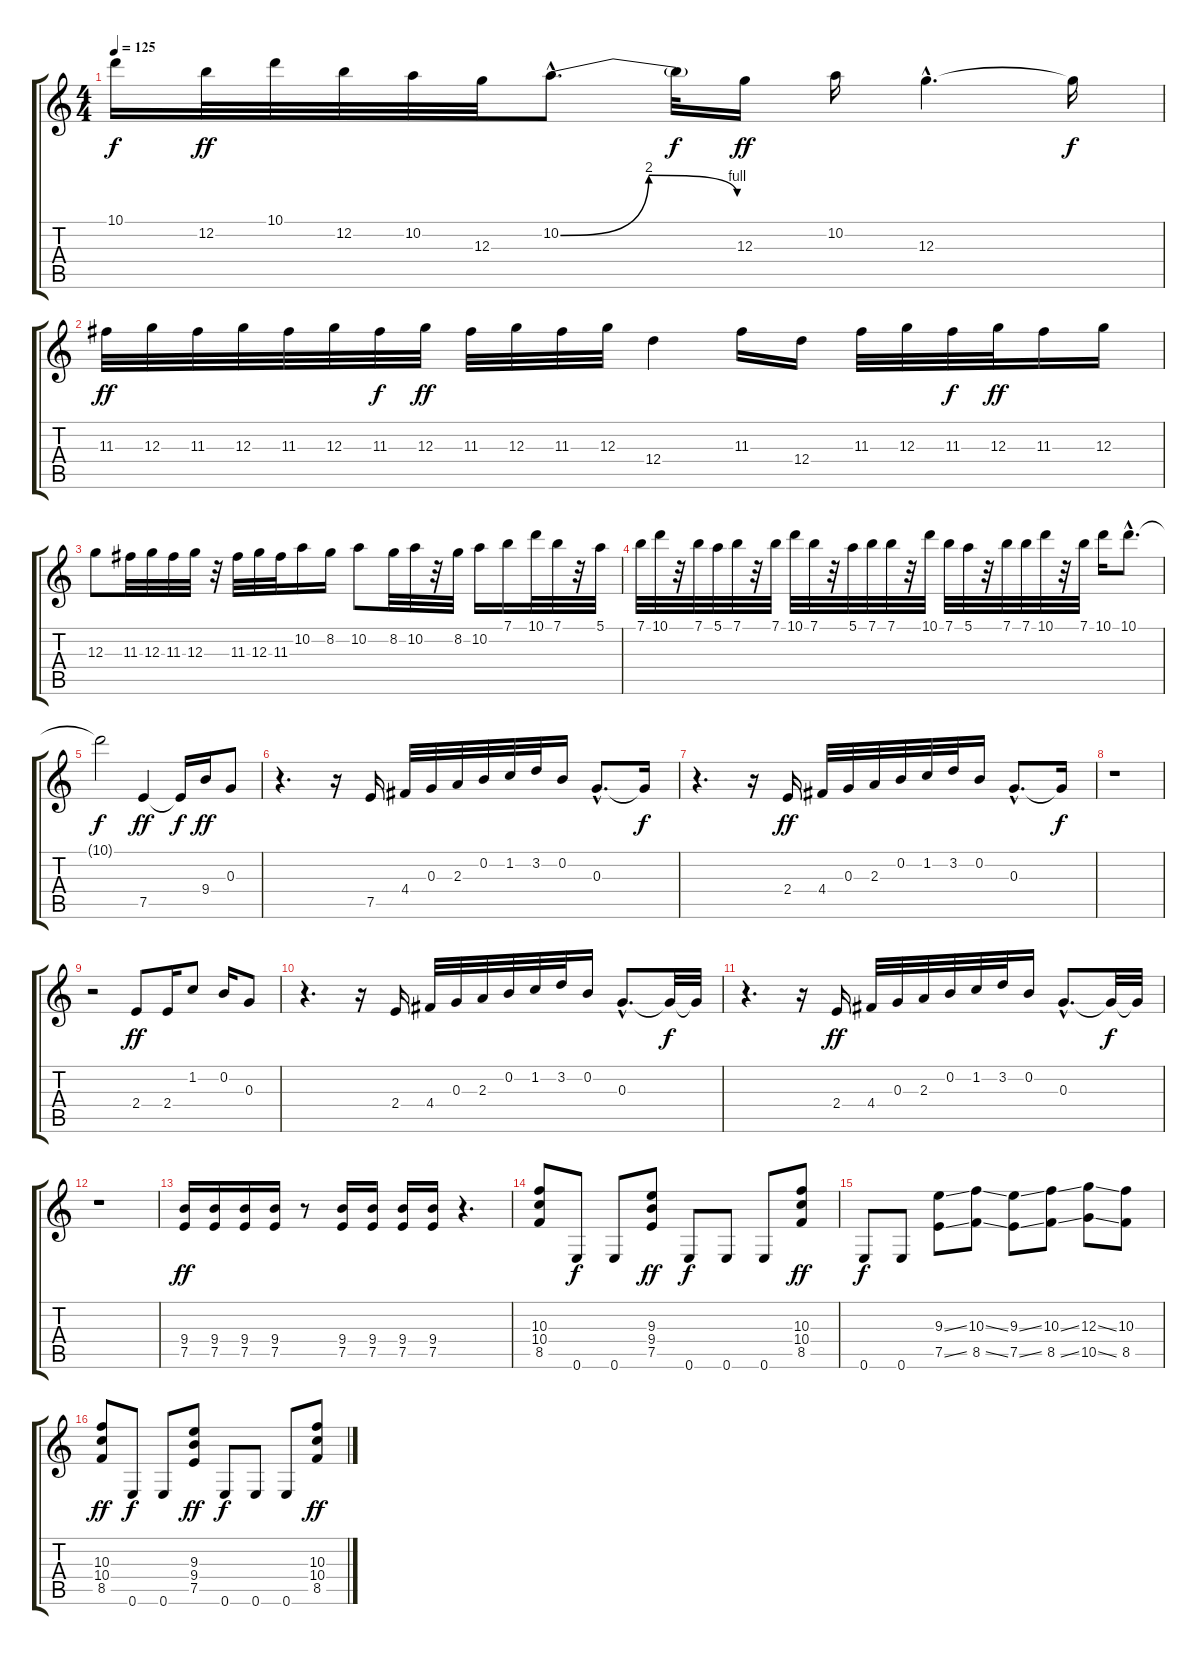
\track "" {instrument distortionguitar}
\staff {score tabs}
\tuning (E4 B3 G3 D3 A2 E2) {hide}
\ts (4 4)
\tempo 125
\clef g2
\ks c
10.1{t}.16{dy f} 12.2.32{dy ff} 10.1.32 12.2.32 10.2.32 12.3.32 10.2{be (bendrelease 0 0 30 8 30 8 60 4) hac}.8{d} 10.2{t}.32{dy f} 12.3.16{dy ff} 10.2.16 12.3{hac}.4{d} 12.3{t}.16{dy f} |
11.3.32{dy ff} 12.3.32 11.3.32 12.3.32 11.3.32 12.3.32 11.3.32{dy f} 12.3.32{dy ff} 11.3.32 12.3.32 11.3.32 12.3.32 12.4.4 11.3.16 12.4.16 11.3.32 12.3.32 11.3.32{dy f} 12.3.32{dy ff} 11.3.16 12.3.16 |
12.3.8 11.3.32 12.3.32 11.3.32 12.3.32 r.32 11.3.32 12.3.32 11.3.32 10.2.16 8.2.16 10.2.8 8.2.32 10.2.32 r.32 8.2.32 10.2.16 7.1.16 10.1.32 7.1.32 r.32 5.1.32 |
7.1.32 10.1.32 r.32 7.1.32 5.1.32 7.1.32 r.32 7.1.32 10.1.32 7.1.32 r.32 5.1.32 7.1.32 7.1.32 r.32 10.1.32 7.1.32 5.1.32 r.32 7.1.32 7.1.32 10.1.32 r.32 7.1.32 10.1.16 10.1{hac}.8{d} |
10.1{t}.2{dy f} 7.5.4{dy ff} 7.5{t}.16{dy f} 9.4.16{dy ff} 0.3.8 |
r.4{d} r.16 7.5.16 4.4.32 0.3.32 2.3.32 0.2.32 1.2.32 3.2.32 0.2.16 0.3{hac}.8{d} 0.3{t}.16{dy f} |
r.4{d} r.16 2.4.16{dy ff} 4.4.32 0.3.32 2.3.32 0.2.32 1.2.32 3.2.32 0.2.16 0.3{hac}.8{d} 0.3{t}.16{dy f} |
r.1 |
r.2 2.4.8{dy ff} 2.4.16 1.2.8 0.2.16 0.3.8 |
r.4{d} r.16 2.4.16 4.4.32 0.3.32 2.3.32 0.2.32 1.2.32 3.2.32 0.2.16 0.3{hac}.8{d} 0.3{t}.32{dy f} 0.3{t}.32 |
r.4{d} r.16 2.4.16{dy ff} 4.4.32 0.3.32 2.3.32 0.2.32 1.2.32 3.2.32 0.2.16 0.3{hac}.8{d} 0.3{t}.32{dy f} 0.3{t}.32 |
r.1 |
(9.4 7.5).16{dy ff} (9.4 7.5).16 (9.4 7.5).16 (9.4 7.5).16 r.8 (9.4 7.5).16 (9.4 7.5).16 (9.4 7.5).16 (9.4 7.5).16 r.4{d} |
(10.3 10.4 8.5).8 0.6.8{dy f} 0.6.8 (9.3 9.4 7.5).8{dy ff} 0.6.8{dy f} 0.6.8 0.6.8 (10.3 10.4 8.5).8{dy ff} |
0.6.8{dy f} 0.6.8 (9.3{ss} 7.5{ss}).8 (10.3{ss} 8.5{ss}).8 (9.3{ss} 7.5{ss}).8 (10.3{ss} 8.5{ss}).8 (12.3{ss} 10.5{ss}).8 (10.3 8.5).8 |
(10.3 10.4 8.5).8{dy ff} 0.6.8{dy f} 0.6.8 (9.3 9.4 7.5).8{dy ff} 0.6.8{dy f} 0.6.8 0.6.8 (10.3 10.4 8.5).8{dy ff}
